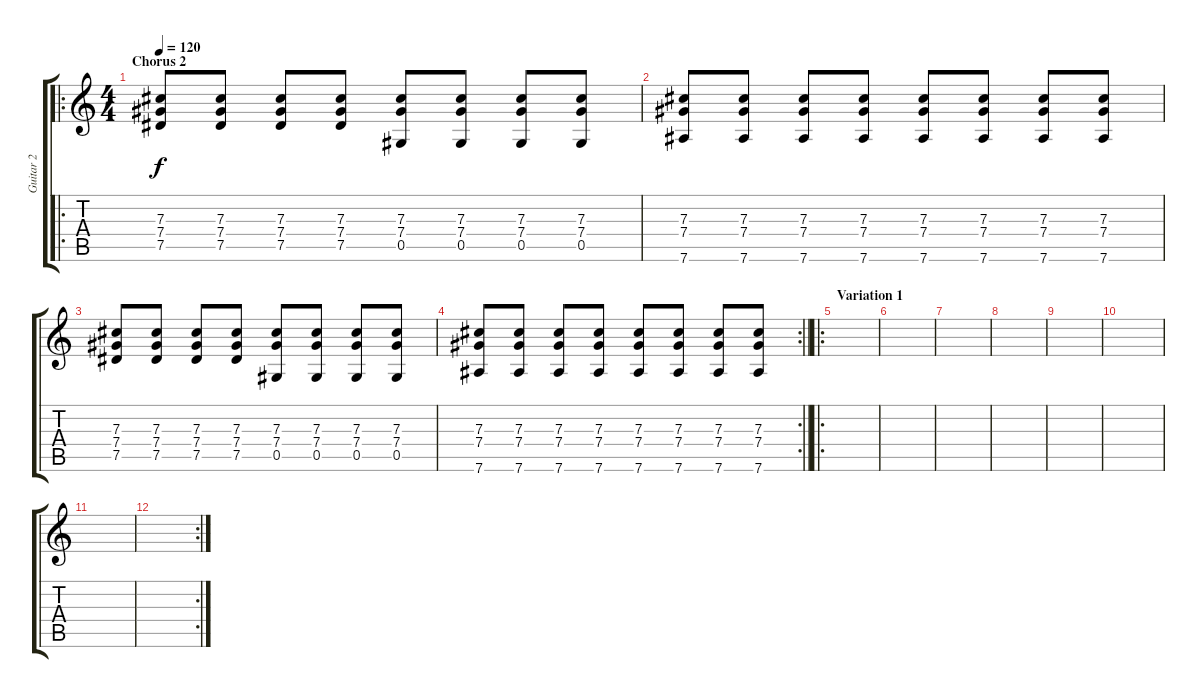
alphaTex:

\track ("Guitar 2" "Guitar 2") {instrument electricguitarclean}
\staff {score tabs}
\tuning (Eb4 Bb3 Gb3 Db3 Ab2 Eb2) {hide}
\ro
\ts (4 4)
\section ("" "Chorus 2")
\tempo 120
\clef g2
\ks c
(7.3 7.4 7.5).8{dy f} (7.3 7.4 7.5).8 (7.3 7.4 7.5).8 (7.3 7.4 7.5).8 (7.3 7.4 0.5).8 (7.3 7.4 0.5).8 (7.3 7.4 0.5).8 (7.3 7.4 0.5).8 |
(7.3 7.4 7.6).8 (7.3 7.4 7.6).8 (7.3 7.4 7.6).8 (7.3 7.4 7.6).8 (7.3 7.4 7.6).8 (7.3 7.4 7.6).8 (7.3 7.4 7.6).8 (7.3 7.4 7.6).8 |
(7.3 7.4 7.5).8 (7.3 7.4 7.5).8 (7.3 7.4 7.5).8 (7.3 7.4 7.5).8 (7.3 7.4 0.5).8 (7.3 7.4 0.5).8 (7.3 7.4 0.5).8 (7.3 7.4 0.5).8 |
\rc 2
\barLineRight lightlight
(7.3 7.4 7.6).8 (7.3 7.4 7.6).8 (7.3 7.4 7.6).8 (7.3 7.4 7.6).8 (7.3 7.4 7.6).8 (7.3 7.4 7.6).8 (7.3 7.4 7.6).8 (7.3 7.4 7.6).8 |
\ro
\section ("" "Variation 1")
|
|
|
|
|
|
|
\rc 2
